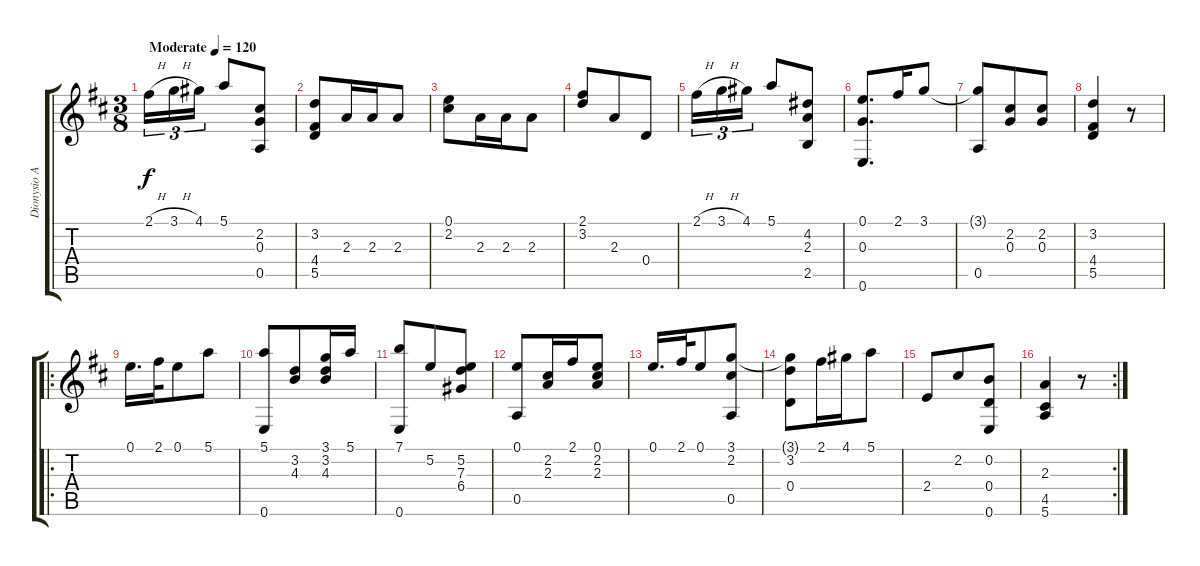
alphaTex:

\track ("Dionysio Aguado" "Dionysio A") {instrument acousticguitarnylon}
\staff {score tabs}
\tuning (E4 B3 G3 D3 A2 E2) {hide}
\ts (3 8)
\tempo (120 "Moderate")
\clef g2
\ks d
2.1{h}.16{tu (3 2) dy f instrument acousticguitarnylon} 3.1{h}.16{tu (3 2)} 4.1.16{tu (3 2)} 5.1.8 (2.2 0.3 0.5).8 |
(3.2 4.4 5.5).8 2.3.16 2.3.16 2.3.8 |
(0.1 2.2).8 2.3.16 2.3.16 2.3.8 |
(2.1 3.2).8 2.3.8 0.4.8 |
2.1{h}.16{tu (3 2)} 3.1{h}.16{tu (3 2)} 4.1.16{tu (3 2)} 5.1.8 (4.2 2.3 2.5).8 |
(0.1 0.3 0.6).8{d} 2.1.16 3.1.8 |
(3.1{t} 0.5).8 (2.2 0.3).8 (2.2 0.3).8 |
(3.2 4.4 5.5).4 r.8 |
\ro
0.1.16{d} 2.1.32 0.1.8 5.1.8 |
(5.1 0.6).8 (3.2 4.3).8 (3.1 3.2 4.3).16 5.1.16 |
(7.1 0.6).8 5.2.8 (5.2 7.3 6.4).8 |
(0.1 0.5).8 (2.2 2.3).16 2.1.16 (0.1 2.2 2.3).8 |
0.1.16{d} 2.1.32 0.1.8 (3.1 2.2 0.5).8 |
(3.1{t} 3.2 0.4).8 2.1.16 4.1.16 5.1.8 |
2.4.8 2.2.8 (0.2 0.4 0.6).8 |
\rc 2
(2.3 4.5 5.6).4 r.8
